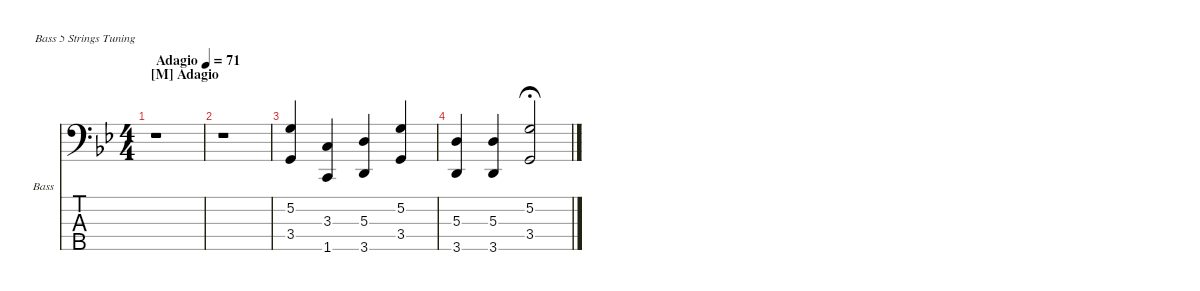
\defaultSystemsLayout 4
\hideDynamics
\bracketExtendMode nobrackets
\firstSystemTrackNameOrientation horizontal
\otherSystemsTrackNameOrientation horizontal
\track ("Electric Bass" "Bass") {instrument electricbassfinger}
\staff {score tabs}
\tuning (G2 D2 A1 E1 B0)
\ts (4 4)
\beaming (8 4 4)
\section ("M" "Adagio")
\tempo (71 "Adagio")
\clef f4
\ks gminor
r.1{dy f} |
r.1 |
(3.4 5.2).4 (3.3 1.5).4 (5.3 3.5).4 (5.2 3.4).4 |
(3.5 5.3).4 (3.5 5.3).4 (3.4 5.2).2{fermata (medium 0.87)}
